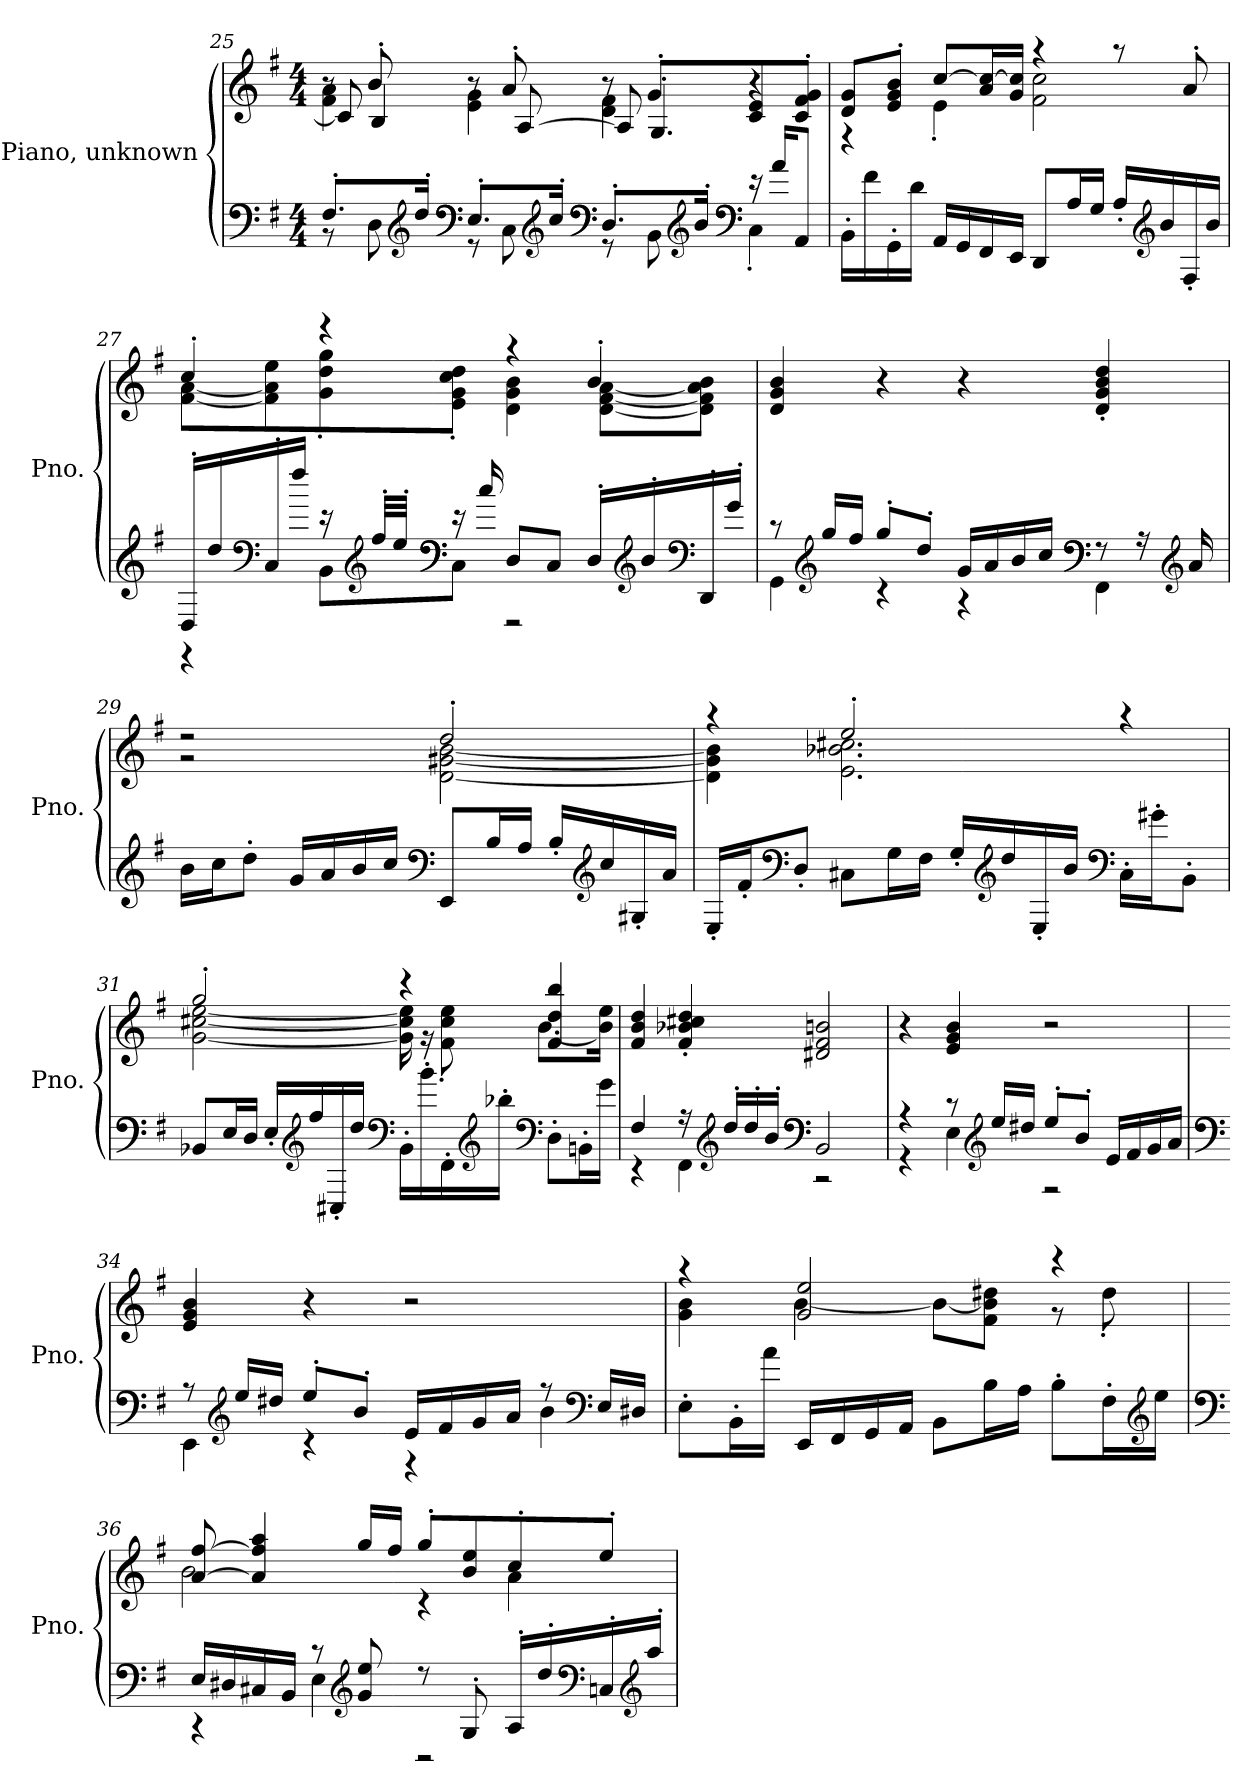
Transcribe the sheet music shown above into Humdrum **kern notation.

**kern	**kern
*part1	*part1
*staff2	*staff1
*I"Piano, unknown	*
*I'Pno.	*
*clefF4	*clefG2
*k[f#]	*k[f#]
*M4/4	*M4/4
=25	=25
*^	*^
*	*	*	*^
8.F#'/L	8r	8r	4f#\ 4a\	8c/]
.	8D\	8b'/	.	4B/
*clefG2	*	*	*	*
16dd'/Jk	.	.	.	.
*clefF4	*	*	*	*
8.E'/L	8r	8r	4e\ 4g\	.
.	8C\	8a'/	.	[8A/
*clefG2	*	*	*	*
16cc'/Jk	.	.	.	.
*clefF4	*	*	*	*
8.D'/L	8r	8r	4d\ 4f#\	8A/]
.	8BB\	8g'/L	.	4.G'/
*clefG2	*	*	*	*
16b'/Jk	.	.	.	.
*clefF4	*	*	*	*
16r	4C'\	8c/ 8e/	4r	.
16a/KL	.	.	.	.
8AA/J	.	8c/' 8f#/' 8g/'J	.	.
*v	*v	*	*	*
*	*	*v	*v
!!LO:PB:g=z
=26	=26	=26
16BB'\LL	8d/ 8g/L	4r
16f#\	.	.
16GG'\	8e/' 8g/' 8b/'J	.
16d\JJ	.	.
16AA/LL	[8cc/L	4e'\
16GG/	.	.
16FF#/	16a/ 16cc/_L	.
16EE/JJ	16g/ 16cc/]JJ	.
8DD/L	4r	2f#\ 2cc\
16A/L	.	.
16G/JJ	.	.
16A'/LL	8r	.
*clefG2	*	*
16b/	.	.
16F#'/	8a'/	.
16b/JJ	.	.
=27	=27	=27
*^	*	*
16D'/LL	4r	4cc'/	[8f#\ [8a\L
16dd/	.	.	.
*clefF4	*	*	*
16C'/	.	.	8f#\] 8a\] 8ee\
16ff#/JJ	.	.	.
16r	8BB\L	4r	8g\' 8dd\' 8gg\'
*clefG2	*	*	*
32ff#'/LLL	.	.	.
32ee'/JJJ	.	.	.
*clefF4	*	*	*
16r	8C\J	.	8e\' 8g\' 8cc\' 8dd\'J
16cc/	.	.	.
8D/L	2r	4r	4d\ 4g\ 4b\
8C/J	.	.	.
16D'/LL	.	4b'/	[8d\ [8f#\ [8a\L
*clefG2	*	*	*
16b'/	.	.	.
*clefF4	*	*	*
16DD'/	.	.	8d\] 8f#\] 8a\] 8b\J
16g'/JJ	.	.	.
*	*	*v	*v
!!LO:LB:g=z
=28	=28	=28
8r	4GG\	4d/ 4g/ 4b/
*clefG2	*	*
16gg/LL	.	.
16ff#/JJ	.	.
8gg'/L	4r	4r
8dd'/J	.	.
16g/LL	4r	4r
16a/	.	.
16b/	.	.
16cc/JJ	.	.
*clefF4	*	*
8r	4FF#\	4d/' 4g/' 4b/' 4dd/'
16r	.	.
*clefG2	*	*
16a/	.	.
*v	*v	*
=29	=29
*	*^
16b\LL	2r	2r
16cc\J	.	.
8dd'\J	.	.
16g/LL	.	.
16a/	.	.
16b/	.	.
16cc/JJ	.	.
*clefF4	*	*
8EE/L	2dd'/	[2d\ [2g#X\ [2b\
16B/L	.	.
16A/JJ	.	.
16B'/LL	.	.
*clefG2	*	*
16cc/	.	.
16G#X'/	.	.
16a/JJ	.	.
!!LO:LB:g=z	!!
=30	=30	=30
16E'/LL	4r	4d\] 4g#\] 4b\]
16f#'/J	.	.
*clefF4	*	*
8D'/J	.	.
8C#X\L	2ee'/	2.e\ 2.b-X\ 2.cc#X\
16G\L	.	.
16F#\JJ	.	.
16G'/LL	.	.
*clefG2	*	*
16dd/	.	.
16E'/	.	.
16b/JJ	.	.
*clefF4	*	*
16C#'\LL	4r	.
16g#X'\J	.	.
8BB'\J	.	.
=31	=31	=31
8BB-X/L	2gg'/	[2g\ [2cc#X\ [2ee\
16E/L	.	.
16D/JJ	.	.
16E'/LL	.	.
*clefG2	*	*
16ff#/	.	.
16C#X'/	.	.
16dd/JJ	.	.
*clefF4	*	*
16BB-'\LL	4r	16g\] 16cc#\] 16ee\]
16b'\	.	16r
16FF#'\	.	8f#\' 8cc#\' 8ee\'
*clefG2	*	*
16bb-X'\JJ	.	.
*clefF4	*	*
8D'\L	4f#/ 4dd/ 4bb/	[8.b\L
16BBn'\L	.	.
16g\JJ	.	16b\] 16ee\Jk
*	*v	*v
!!LO:LB:g=z
=32	=32
*^	*
4F#/	4r	4f#/ 4b/ 4dd/
16r	4FF#\	4f#/' 4b-X/' 4cc#X/' 4dd/'
*clefG2	*	*
16dd'/LL	.	.
16dd'/	.	.
16b'/JJ	.	.
*clefF4	*	*
2BB/	2r	2d#X/ 2f#/ 2bn/
=33	=33	=33
4r	4r	4r
8r	4E\	4e/ 4g/ 4b/
*clefG2	*	*
16ee/LL	.	.
16dd#X/JJ	.	.
8ee'/L	2r	2r
8b'/J	.	.
16e/LL	.	.
16f#/	.	.
16g/	.	.
16a/JJ	.	.
=34	=34	=34
*clefF4	*	*
8r	4EE\	4e/ 4g/ 4b/
*clefG2	*	*
16ee/LL	.	.
16dd#X/JJ	.	.
8ee'/L	4r	4r
8b'/J	.	.
16e/LL	4r	2r
16f#/	.	.
16g/	.	.
16a/JJ	.	.
8r	4b\	.
*clefF4	*	*
16E/LL	.	.
16D#X/JJ	.	.
*v	*v	*
!!LO:LB:g=z
=35	=35
*	*^
8E'\L	4r	4g\ 4b\
16BB'\L	.	.
16a\JJ	.	.
16EE/LL	2g/ 2ee/	[4b\
16FF#/	.	.
16GG/	.	.
16AA/JJ	.	.
8BB\L	.	8b\L_
16B\L	.	8f#\ 8b\] 8dd#X\J
16A\JJ	.	.
8B'\L	4r	8r
16F#'\L	.	8dd#'\
*clefG2	*	*
16ee\JJ	.	.
=36	=36	=36
*clefF4	*	*
*^	*	*
16E/LL	4r	[8a/ [8ff#/	2b\
16D#X/	.	.	.
16C#X/	.	4a/] 4ff#/] 4aa/	.
16BB/JJ	.	.	.
8r	4E\	.	.
*clefG2	*	*	*
8g/ 8ee/	.	16gg/LL	.
.	.	16ff#/JJ	.
8r	2r	8gg'/L	4r
8G'/	.	8b/ 8ee/	.
16A'/LL	.	8cc'/	4a\
16dd'/	.	.	.
*clefF4	*	*	*
16Cn'/	.	8ee'/J	.
*clefG2	*	*	*
16aa'/JJ	.	.	.
*v	*v	*	*
*	*v	*v
=	=
*-	*-
